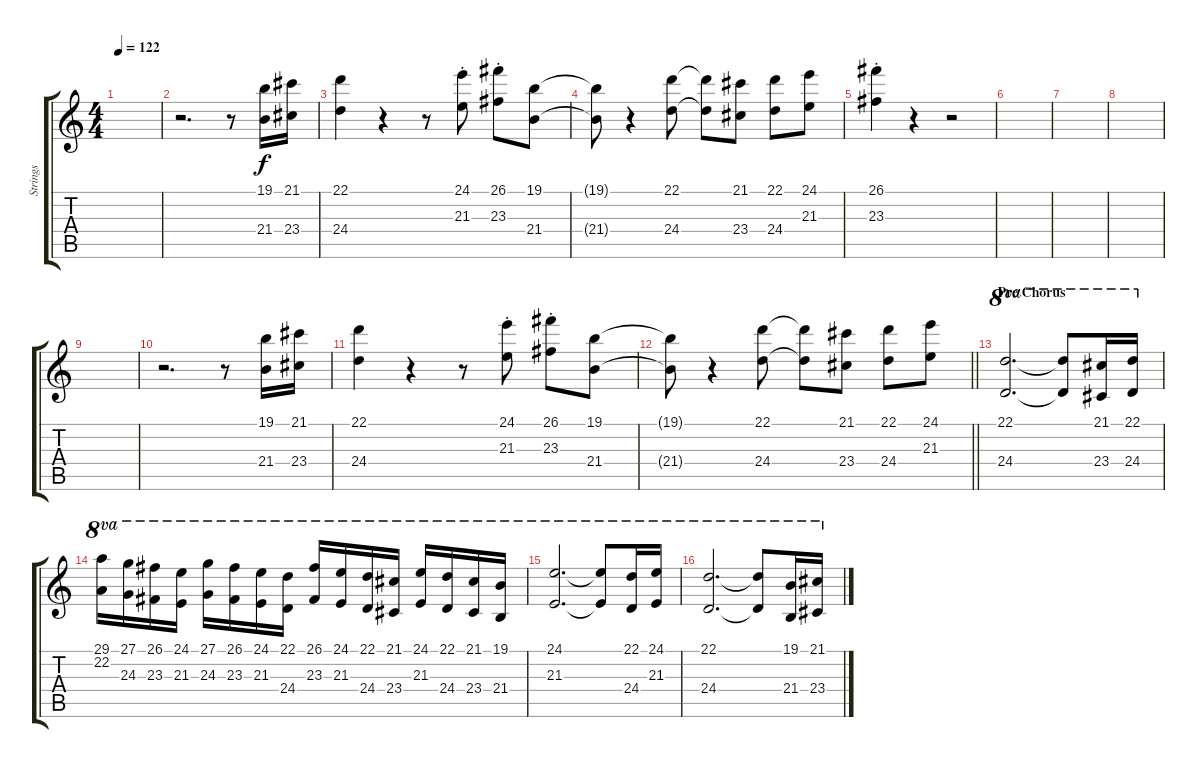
\track ("Strings" "Strings") {instrument stringensemble1}
\staff {score tabs}
\tuning (E4 B3 G3 D3 A2 E2) {hide}
\ts (4 4)
\tempo 122
\clef g2
\ks c
|
r.2{d} r.8 (19.1 21.4).16 (21.1 23.4).16 |
(22.1 24.4).4 r.4 r.8 (24.1{st} 21.3{st}).8 (26.1{st} 23.3{st}).8 (19.1 21.4).8 |
(19.1{t} 21.4{t}).8 r.4 (22.1 24.4).8 (22.1{t} 24.4{t}).8 (21.1 23.4).8 (22.1 24.4).8 (24.1 21.3).8 |
(26.1{st} 23.3).4 r.4 r.2 |
|
|
|
|
r.2{d} r.8 (19.1 21.4).16 (21.1 23.4).16 |
(22.1 24.4).4 r.4 r.8 (24.1{st} 21.3{st}).8 (26.1{st} 23.3{st}).8 (19.1 21.4).8 |
\barLineRight lightlight
(19.1{t} 21.4{t}).8 r.4 (22.1 24.4).8 (22.1{t} 24.4{t}).8 (21.1 23.4).8 (22.1 24.4).8 (24.1 21.3).8 |
\section ("" "Pre Chorus")
(22.1 24.4).2{d ot 8va} (22.1{t} 24.4{t}).8{ot 8va} (21.1 23.4).16{ot 8va} (22.1 24.4).16{ot 8va} |
(29.1 22.2).16{ot 8va} (27.1 24.3).16{ot 8va} (26.1 23.3).16{ot 8va} (24.1 21.3).16{ot 8va} (27.1 24.3).16{ot 8va} (26.1 23.3).16{ot 8va} (24.1 21.3).16{ot 8va} (22.1 24.4).16{ot 8va} (26.1 23.3).16{ot 8va} (24.1 21.3).16{ot 8va} (22.1 24.4).16{ot 8va} (21.1 23.4).16{ot 8va} (24.1 21.3).16{ot 8va} (22.1 24.4).16{ot 8va} (21.1 23.4).16{ot 8va} (19.1 21.4).16{ot 8va} |
(24.1 21.3).2{d ot 8va} (24.1{t} 21.3{t}).8{ot 8va} (22.1 24.4).16{ot 8va} (24.1 21.3).16{ot 8va} |
(22.1 24.4).2{d ot 8va} (22.1{t} 24.4{t}).8{ot 8va} (19.1 21.4).16{ot 8va} (21.1 23.4).16{ot 8va}
